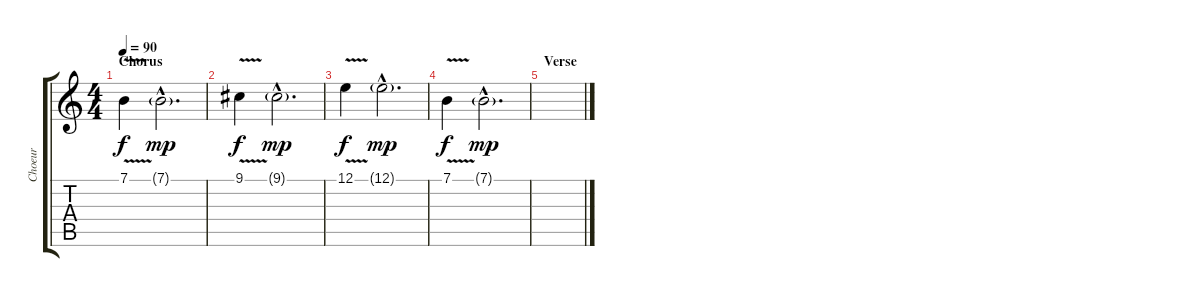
\track ("Choeur" "Choeur") {instrument choiraahs}
\staff {score tabs}
\tuning (E4 B3 G3 D3 A2 E2) {hide}
\ts (4 4)
\section ("" "Chorus")
\tempo 90
\clef g2
\ks c
7.1{v}.4{dy f} 7.1{g hac}.2{d dy mp} |
9.1{v}.4{dy f} 9.1{g hac}.2{d dy mp} |
12.1{v}.4{dy f} 12.1{g hac}.2{d dy mp} |
7.1{v}.4{dy f} 7.1{g hac}.2{d dy mp} |
\section ("" "Verse")
